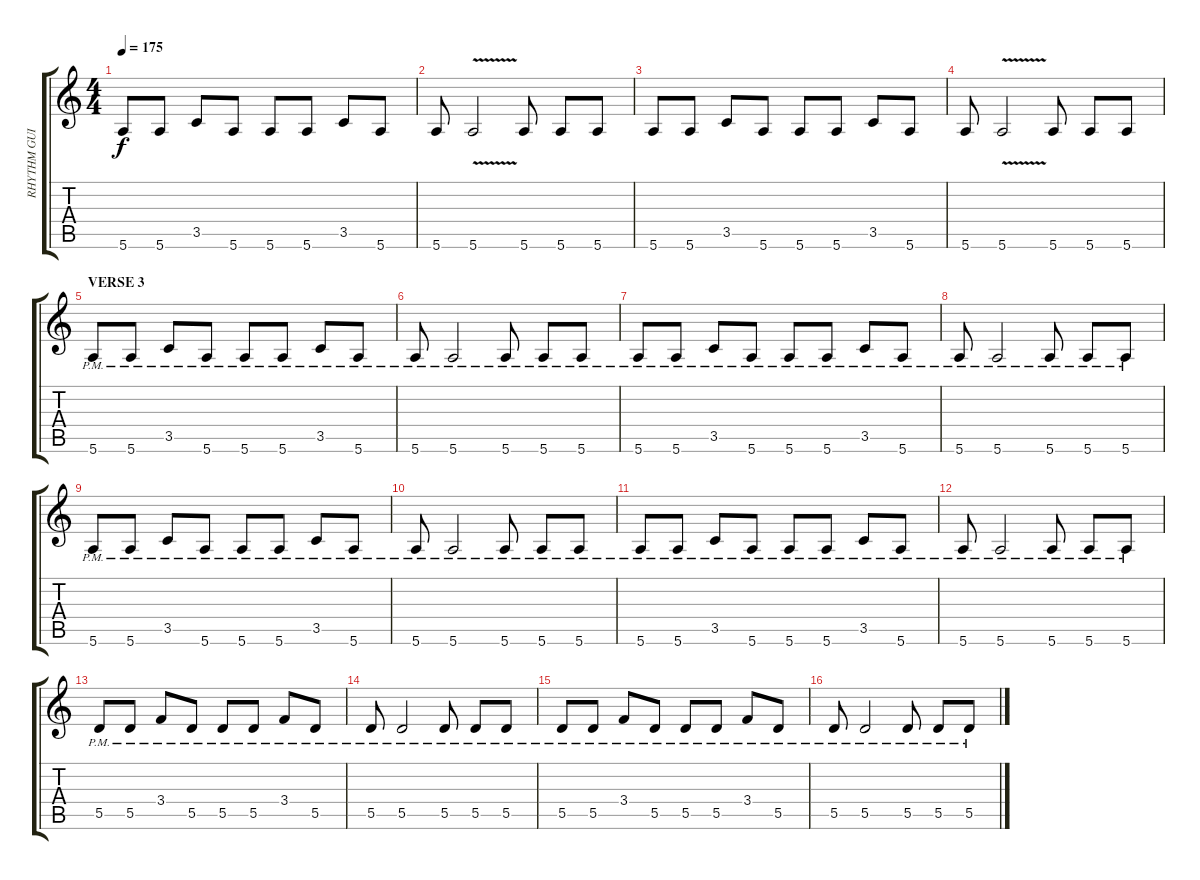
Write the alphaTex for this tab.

\track ("RHYTHM GUITAR 1" "RHYTHM GUI") {instrument overdrivenguitar}
\staff {score tabs}
\tuning (E4 B3 G3 D3 A2 E2) {hide}
\ts (4 4)
\tempo 175
\clef g2
\ks c
5.6.8{dy f} 5.6.8 3.5.8 5.6.8 5.6.8 5.6.8 3.5.8 5.6.8 |
5.6.8 5.6{v}.2 5.6.8 5.6.8 5.6.8 |
5.6.8 5.6.8 3.5.8 5.6.8 5.6.8 5.6.8 3.5.8 5.6.8 |
5.6.8 5.6{v}.2 5.6.8 5.6.8 5.6.8 |
\section ("" "VERSE 3")
5.6{pm}.8 5.6{pm}.8 3.5{pm}.8 5.6{pm}.8 5.6{pm}.8 5.6{pm}.8 3.5{pm}.8 5.6{pm}.8 |
5.6{pm}.8 5.6{pm}.2 5.6{pm}.8 5.6{pm}.8 5.6{pm}.8 |
5.6{pm}.8 5.6{pm}.8 3.5{pm}.8 5.6{pm}.8 5.6{pm}.8 5.6{pm}.8 3.5{pm}.8 5.6{pm}.8 |
5.6{pm}.8 5.6{pm}.2 5.6{pm}.8 5.6{pm}.8 5.6{pm}.8 |
5.6{pm}.8 5.6{pm}.8 3.5{pm}.8 5.6{pm}.8 5.6{pm}.8 5.6{pm}.8 3.5{pm}.8 5.6{pm}.8 |
5.6{pm}.8 5.6{pm}.2 5.6{pm}.8 5.6{pm}.8 5.6{pm}.8 |
5.6{pm}.8 5.6{pm}.8 3.5{pm}.8 5.6{pm}.8 5.6{pm}.8 5.6{pm}.8 3.5{pm}.8 5.6{pm}.8 |
5.6{pm}.8 5.6{pm}.2 5.6{pm}.8 5.6{pm}.8 5.6{pm}.8 |
5.5{pm}.8 5.5{pm}.8 3.4{pm}.8 5.5{pm}.8 5.5{pm}.8 5.5{pm}.8 3.4{pm}.8 5.5{pm}.8 |
5.5{pm}.8 5.5{pm}.2 5.5{pm}.8 5.5{pm}.8 5.5{pm}.8 |
5.5{pm}.8 5.5{pm}.8 3.4{pm}.8 5.5{pm}.8 5.5{pm}.8 5.5{pm}.8 3.4{pm}.8 5.5{pm}.8 |
5.5{pm}.8 5.5{pm}.2 5.5{pm}.8 5.5{pm}.8 5.5{pm}.8
